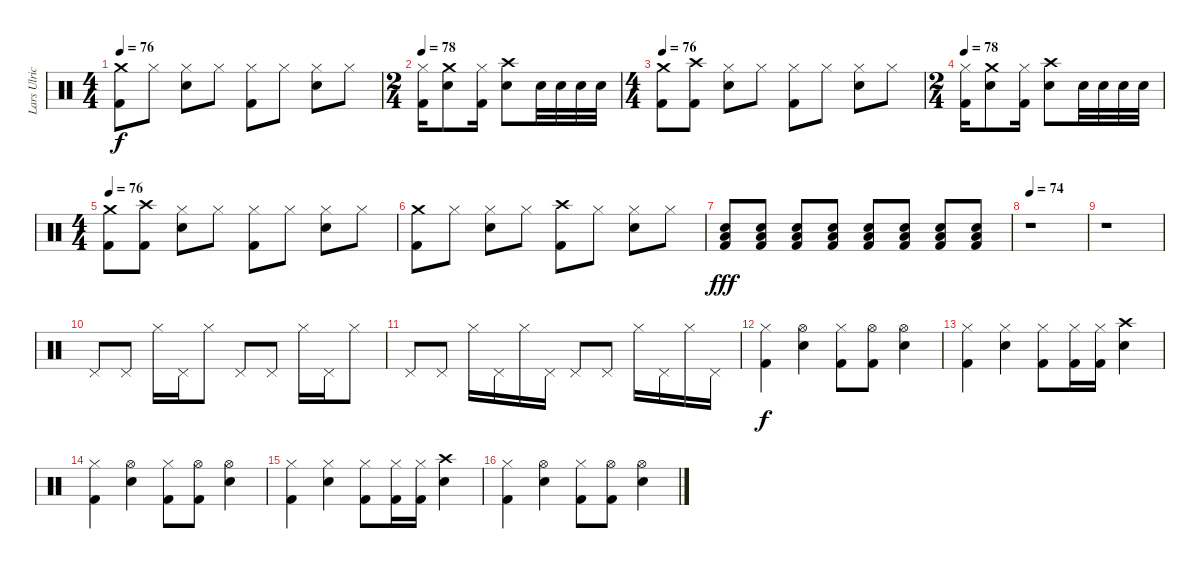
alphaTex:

\track ("Lars Ulrich" "Lars Ulric") {instrument percussion}
\staff {score}
\articulation defaults
\ts (4 4)
\tempo 76
\clef neutral
\ks c
("Crash medium (hit)" "Kick (hit) 2").8{dy f} "Hi-Hat (closed)".8 ("Hi-Hat (closed)" "Electric Snare (hit)").8 "Hi-Hat (closed)".8 ("Hi-Hat (closed)" "Kick (hit) 2").8 "Hi-Hat (closed)".8 ("Hi-Hat (closed)" "Electric Snare (hit)").8 "Hi-Hat (closed)".8 |
\ts (2 4)
\tempo 78
("Hi-Hat (closed)" "Kick (hit) 2").16 ("Crash medium (hit)" "Electric Snare (hit)").8 ("Hi-Hat (closed)" "Kick (hit) 2").16 ("Crash high (hit)" "Snare (hit) 2").8 "Snare (hit) 2".32 "Snare (hit) 2".32 "Snare (hit) 2".32 "Snare (hit) 2".32 |
\ts (4 4)
\tempo 76
("Crash medium (hit)" "Kick (hit) 2").8 ("Crash high (hit)" "Kick (hit) 2").8 ("Hi-Hat (closed)" "Electric Snare (hit)").8 "Hi-Hat (closed)".8 ("Hi-Hat (closed)" "Kick (hit) 2").8 "Hi-Hat (closed)".8 ("Hi-Hat (closed)" "Electric Snare (hit)").8 "Hi-Hat (closed)".8 |
\ts (2 4)
\tempo 78
("Hi-Hat (closed)" "Kick (hit) 2").16 ("Crash medium (hit)" "Electric Snare (hit)").8 ("Hi-Hat (closed)" "Kick (hit) 2").16 ("Crash high (hit)" "Snare (hit) 2").8 "Snare (hit) 2".32 "Snare (hit) 2".32 "Snare (hit) 2".32 "Snare (hit) 2".32 |
\ts (4 4)
\tempo 76
("Crash medium (hit)" "Kick (hit) 2").8 ("Crash high (hit)" "Kick (hit) 2").8 ("Hi-Hat (closed)" "Electric Snare (hit)").8 "Hi-Hat (closed)".8 ("Hi-Hat (closed)" "Kick (hit) 2").8 "Hi-Hat (closed)".8 ("Hi-Hat (closed)" "Electric Snare (hit)").8 "Hi-Hat (closed)".8 |
("Crash medium (hit)" "Kick (hit) 2").8 "Hi-Hat (closed)".8 ("Hi-Hat (closed)" "Electric Snare (hit)").8 "Hi-Hat (closed)".8 ("Crash high (hit)" "Kick (hit) 2").8 "Hi-Hat (closed)".8 ("Hi-Hat (closed)" "Electric Snare (hit)").8 "Hi-Hat (closed)".8 |
("Low Floor Tom (hit)" "Electric Snare (hit)" "Kick (hit) 2").8{dy fff} ("Low Floor Tom (hit)" "Electric Snare (hit)" "Kick (hit) 2").8 ("Low Floor Tom (hit)" "Electric Snare (hit)" "Kick (hit) 2").8 ("Low Floor Tom (hit)" "Electric Snare (hit)" "Kick (hit) 2").8 ("Low Floor Tom (hit)" "Electric Snare (hit)" "Kick (hit) 2").8 ("Low Floor Tom (hit)" "Electric Snare (hit)" "Kick (hit) 2").8 ("Low Floor Tom (hit)" "Electric Snare (hit)" "Kick (hit) 2").8 ("Low Floor Tom (hit)" "Electric Snare (hit)" "Kick (hit) 2").8 |
\tempo 74
r.1 |
r.1 |
"Pedal Hi-Hat (hit)".8 "Pedal Hi-Hat (hit)".8 "Hi-Hat (closed)".16 "Pedal Hi-Hat (hit)".16 "Hi-Hat (closed)".8 "Pedal Hi-Hat (hit)".8 "Pedal Hi-Hat (hit)".8 "Hi-Hat (closed)".16 "Pedal Hi-Hat (hit)".16 "Hi-Hat (closed)".8 |
"Pedal Hi-Hat (hit)".8 "Pedal Hi-Hat (hit)".8 "Hi-Hat (closed)".16 "Pedal Hi-Hat (hit)".16 "Hi-Hat (closed)".16 "Pedal Hi-Hat (hit)".16 "Pedal Hi-Hat (hit)".8 "Pedal Hi-Hat (hit)".8 "Hi-Hat (closed)".16 "Pedal Hi-Hat (hit)".16 "Hi-Hat (closed)".16 "Pedal Hi-Hat (hit)".16 |
("Hi-Hat (closed)" "Kick (hit) 2").4{dy f} ("Hi-Hat (open)" "Electric Snare (hit)").4 ("Hi-Hat (closed)" "Kick (hit) 2").8 ("Hi-Hat (open)" "Kick (hit) 2").8 ("Hi-Hat (open)" "Electric Snare (hit)").4 |
("Hi-Hat (closed)" "Kick (hit) 2").4 ("Hi-Hat (closed)" "Electric Snare (hit)").4 ("Hi-Hat (closed)" "Kick (hit) 2").8 ("Hi-Hat (closed)" "Kick (hit) 2").16 ("Hi-Hat (closed)" "Kick (hit) 2").16 ("Crash high (hit)" "Electric Snare (hit)").4 |
("Hi-Hat (closed)" "Kick (hit) 2").4 ("Hi-Hat (open)" "Electric Snare (hit)").4 ("Hi-Hat (closed)" "Kick (hit) 2").8 ("Hi-Hat (open)" "Kick (hit) 2").8 ("Hi-Hat (open)" "Electric Snare (hit)").4 |
("Hi-Hat (closed)" "Kick (hit) 2").4 ("Hi-Hat (closed)" "Electric Snare (hit)").4 ("Hi-Hat (closed)" "Kick (hit) 2").8 ("Hi-Hat (closed)" "Kick (hit) 2").16 ("Hi-Hat (closed)" "Kick (hit) 2").16 ("Crash high (hit)" "Electric Snare (hit)").4 |
("Hi-Hat (closed)" "Kick (hit) 2").4 ("Hi-Hat (open)" "Electric Snare (hit)").4 ("Hi-Hat (closed)" "Kick (hit) 2").8 ("Hi-Hat (open)" "Kick (hit) 2").8 ("Hi-Hat (open)" "Electric Snare (hit)").4
